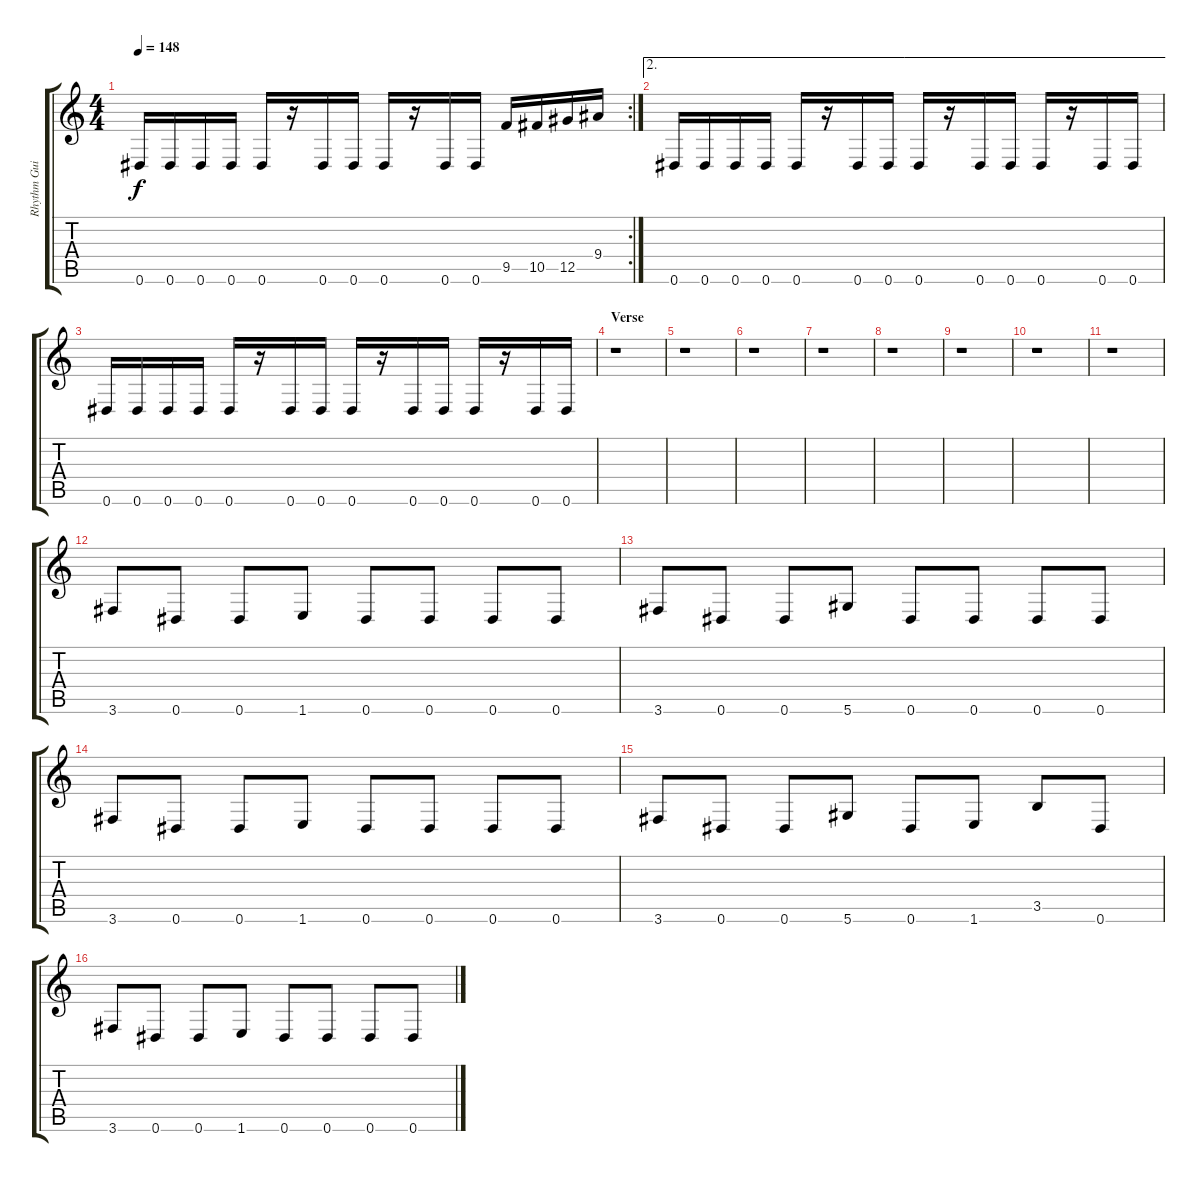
\track ("Rhythm Guitar" "Rhythm Gui") {instrument distortionguitar}
\staff {score tabs}
\tuning (Eb4 Bb3 Gb3 Db3 Ab2 Eb2) {hide}
\rc 2
\ts (4 4)
\tempo 148
\clef g2
\ks c
0.6.16{dy f} 0.6.16 0.6.16 0.6.16 0.6.16 r.16 0.6.16 0.6.16 0.6.16 r.16 0.6.16 0.6.16 9.5.16 10.5.16 12.5.16 9.4.16 |
\ae 2
0.6.16 0.6.16 0.6.16 0.6.16 0.6.16 r.16 0.6.16 0.6.16 0.6.16 r.16 0.6.16 0.6.16 0.6.16 r.16 0.6.16 0.6.16 |
0.6.16 0.6.16 0.6.16 0.6.16 0.6.16 r.16 0.6.16 0.6.16 0.6.16 r.16 0.6.16 0.6.16 0.6.16 r.16 0.6.16 0.6.16 |
\section ("" "Verse")
r.1 |
r.1 |
r.1 |
r.1 |
r.1 |
r.1 |
r.1 |
r.1 |
3.6.8 0.6.8 0.6.8 1.6.8 0.6.8 0.6.8 0.6.8 0.6.8 |
3.6.8 0.6.8 0.6.8 5.6.8 0.6.8 0.6.8 0.6.8 0.6.8 |
3.6.8 0.6.8 0.6.8 1.6.8 0.6.8 0.6.8 0.6.8 0.6.8 |
3.6.8 0.6.8 0.6.8 5.6.8 0.6.8 1.6.8 3.5.8 0.6.8 |
3.6.8 0.6.8 0.6.8 1.6.8 0.6.8 0.6.8 0.6.8 0.6.8
